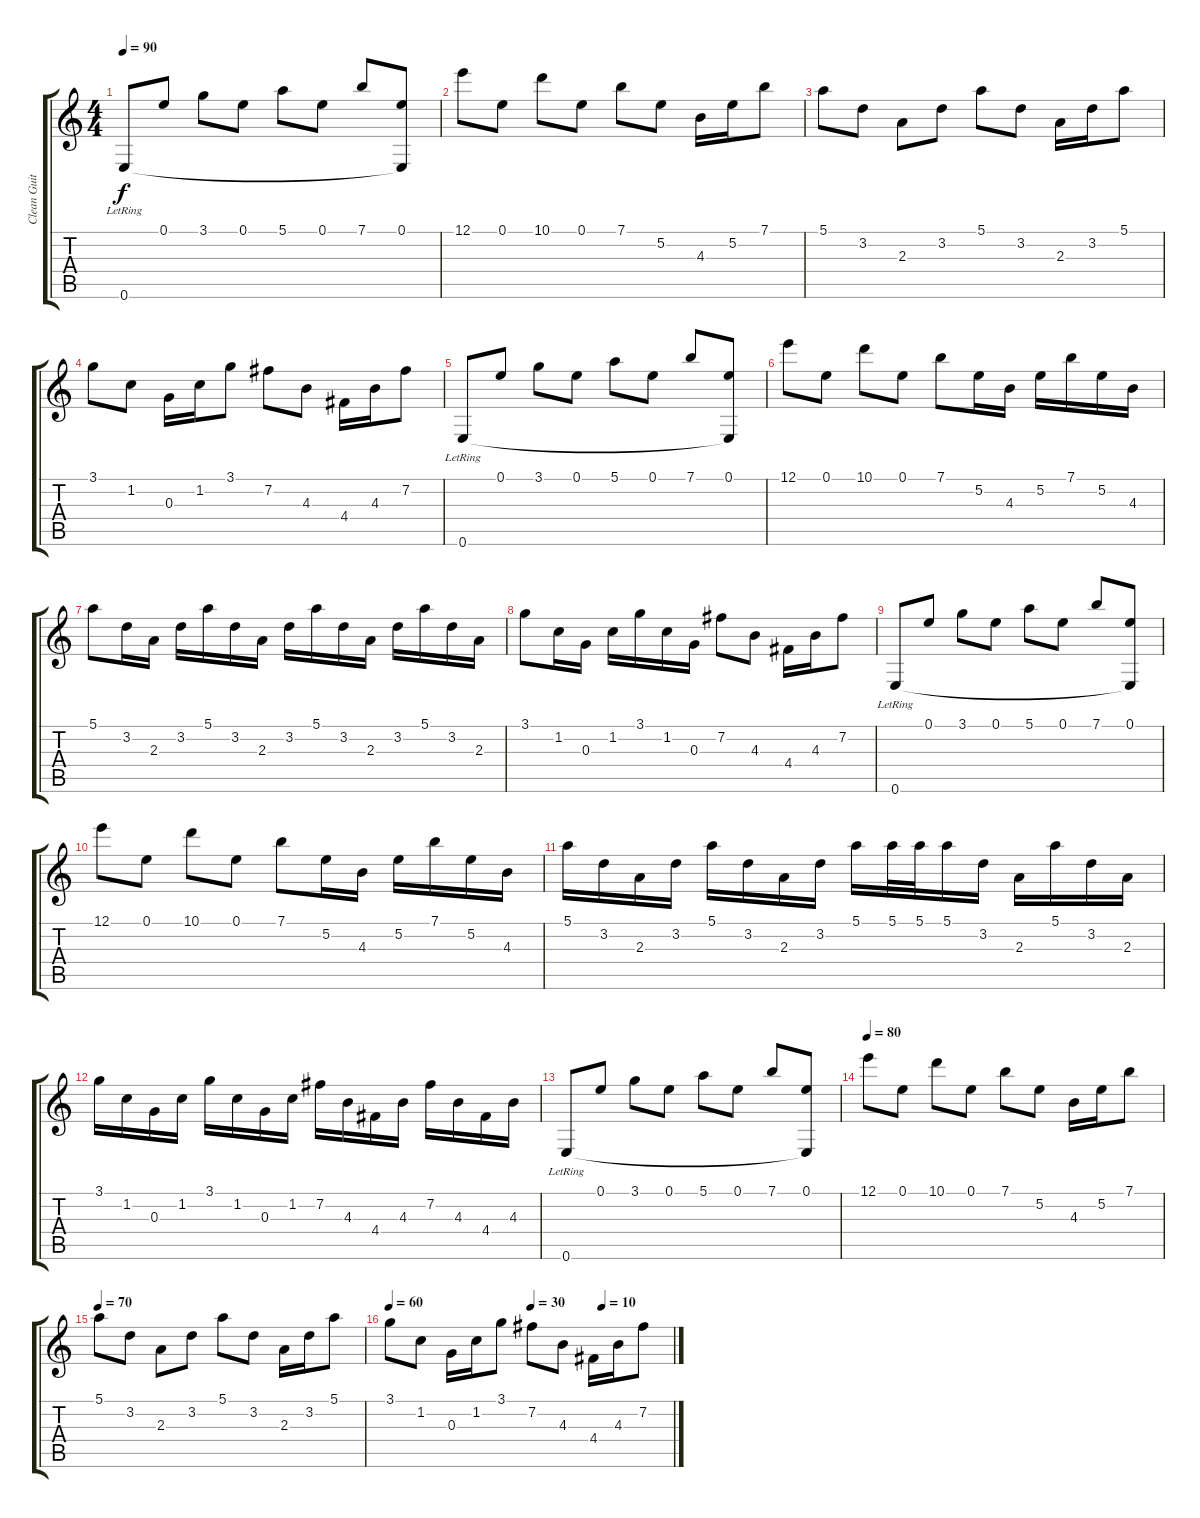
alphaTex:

\track ("Clean Guitar" "Clean Guit") {instrument electricguitarclean}
\staff {score tabs}
\tuning (E4 B3 G3 D3 A2 E2) {hide}
\ts (4 4)
\tempo 90
\clef g2
\ks c
0.6{lr}.8{dy f instrument electricguitarclean} 0.1.8 3.1.8 0.1.8 5.1.8 0.1.8 7.1.8 (0.1 0.6{t}).8 |
12.1.8 0.1.8 10.1.8 0.1.8 7.1.8 5.2.8 4.3.16 5.2.16 7.1.8 |
5.1.8 3.2.8 2.3.8 3.2.8 5.1.8 3.2.8 2.3.16 3.2.16 5.1.8 |
3.1.8 1.2.8 0.3.16 1.2.16 3.1.8 7.2.8 4.3.8 4.4.16 4.3.16 7.2.8 |
0.6{lr}.8 0.1.8 3.1.8 0.1.8 5.1.8 0.1.8 7.1.8 (0.1 0.6{t}).8 |
12.1.8 0.1.8 10.1.8 0.1.8 7.1.8 5.2.16 4.3.16 5.2.16 7.1.16 5.2.16 4.3.16 |
5.1.8 3.2.16 2.3.16 3.2.16 5.1.16 3.2.16 2.3.16 3.2.16 5.1.16 3.2.16 2.3.16 3.2.16 5.1.16 3.2.16 2.3.16 |
3.1.8 1.2.16 0.3.16 1.2.16 3.1.16 1.2.16 0.3.16 7.2.8 4.3.8 4.4.16 4.3.16 7.2.8 |
0.6{lr}.8 0.1.8 3.1.8 0.1.8 5.1.8 0.1.8 7.1.8 (0.1 0.6{t}).8 |
12.1.8 0.1.8 10.1.8 0.1.8 7.1.8 5.2.16 4.3.16 5.2.16 7.1.16 5.2.16 4.3.16 |
5.1.16 3.2.16 2.3.16 3.2.16 5.1.16 3.2.16 2.3.16 3.2.16 5.1.16 5.1.32 5.1.32 5.1.16 3.2.16 2.3.16 5.1.16 3.2.16 2.3.16 |
3.1.16 1.2.16 0.3.16 1.2.16 3.1.16 1.2.16 0.3.16 1.2.16 7.2.16 4.3.16 4.4.16 4.3.16 7.2.16 4.3.16 4.4.16 4.3.16 |
0.6{lr}.8 0.1.8 3.1.8 0.1.8 5.1.8 0.1.8 7.1.8 (0.1 0.6{t}).8 |
\tempo 80
12.1.8 0.1.8 10.1.8 0.1.8 7.1.8 5.2.8 4.3.16 5.2.16 7.1.8 |
\tempo 70
5.1.8 3.2.8 2.3.8 3.2.8 5.1.8 3.2.8 2.3.16 3.2.16 5.1.8 |
\tempo 60
\tempo (30 0.5)
\tempo (10 0.75)
3.1.8 1.2.8 0.3.16 1.2.16 3.1.8 7.2.8 4.3.8 4.4.16 4.3.16 7.2.8
